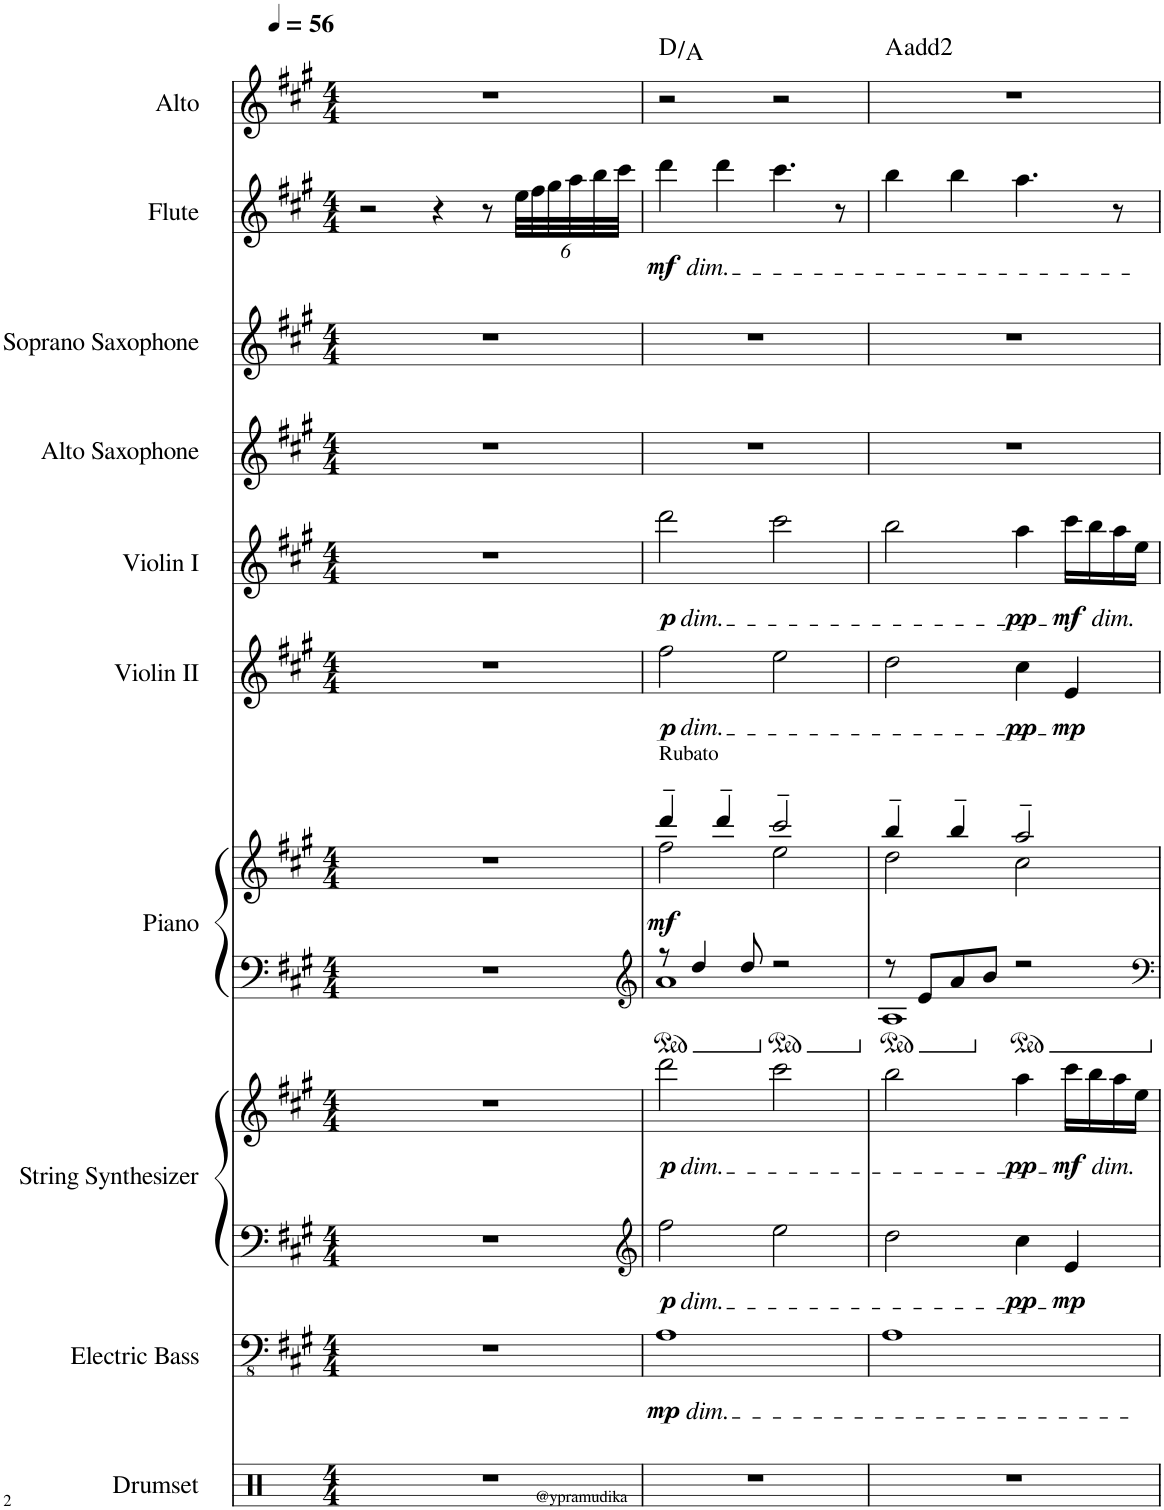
**kern	**kern	**dynam	**kern	**kern	**dynam	**kern	**kern	**dynam	**kern	**dynam	**kern	**dynam	**kern	**kern	**kern	**dynam	**kern	**harte
*part10	*part9	*part9	*part8	*part8	*part8	*part7	*part7	*part7	*part6	*part6	*part5	*part5	*part4	*part3	*part2	*part2	*part1	*part1
*staff12	*staff11	*staff11	*staff10	*staff9	*staff9/10	*staff8	*staff7	*staff7/8	*staff6	*staff6	*staff5	*staff5	*staff4	*staff3	*staff2	*staff2	*staff1	*
*I"Drumset	*I"Electric Bass	*	*I"String Synthesizer	*	*	*I"Piano	*	*	*I"Violin II	*	*I"Violin I	*	*I"Alto Saxophone	*I"Soprano Saxophone	*I"Flute	*	*I"Alto	*
*I'Drs.	*I'El. B.	*	*I'Synth.	*	*	*I'Pno.	*	*	*I'Vln. II	*	*I'Vln. I	*	*I'A. Sax.	*I'S. Sax.	*I'Fl.	*	*I'A.	*
*clefX	*clefFv4	*	*clefF4	*clefG2	*	*clefF4	*clefG2	*	*clefG2	*	*clefG2	*	*clefG2	*clefG2	*clefG2	*	*clefG2	*
*	*	*	*	*	*	*	*	*	*	*	*	*	*ITrd5c9	*ITrd1c2	*	*	*	*
*k[f#c#g#]	*k[f#c#g#]	*	*k[f#c#g#]	*k[f#c#g#]	*	*k[f#c#g#]	*k[f#c#g#]	*	*k[f#c#g#]	*	*k[f#c#g#]	*	*k[f#c#g#]	*k[f#c#g#]	*k[f#c#g#]	*	*k[f#c#g#]	*
*M4/4	*M4/4	*	*M4/4	*M4/4	*	*M4/4	*M4/4	*	*M4/4	*	*M4/4	*	*M4/4	*M4/4	*M4/4	*	*M4/4	*
*MM56	*MM56	*	*MM56	*MM56	*	*MM56	*MM56	*	*MM56	*	*MM56	*	*MM56	*MM56	*MM56	*	*MM56	*
=1	=1	=1	=1	=1	=1	=1	=1	=1	=1	=1	=1	=1	=1	=1	=1	=1	=1	=1
1r	1r	.	1r	1r	.	1r	1r	.	1r	.	1r	.	1r	1r	2r	.	1r	.
.	.	.	.	.	.	.	.	.	.	.	.	.	.	.	4r	.	.	.
.	.	.	.	.	.	.	.	.	.	.	.	.	.	.	8r	.	.	.
*	*	*	*	*	*	*	*	*	*	*	*	*	*	*	*Xbrackettup	*	*	*
.	.	.	.	.	.	.	.	.	.	.	.	.	.	.	48ee\LLL	.	.	.
.	.	.	.	.	.	.	.	.	.	.	.	.	.	.	48ff#\	.	.	.
.	.	.	.	.	.	.	.	.	.	.	.	.	.	.	48gg#\	.	.	.
.	.	.	.	.	.	.	.	.	.	.	.	.	.	.	48aa\	.	.	.
.	.	.	.	.	.	.	.	.	.	.	.	.	.	.	48bb\	.	.	.
.	.	.	.	.	.	.	.	.	.	.	.	.	.	.	48ccc#\JJJ	.	.	.
=2	=2	=2	=2	=2	=2	=2	=2	=2	=2	=2	=2	=2	=2	=2	=2	=2	=2	=2
*	*	*	*clefG2	*	*	*clefG2	*	*	*	*	*	*	*	*	*	*	*	*
*	*	*	*	*	*	*^	*^	*	*	*	*	*	*	*	*	*	*	*
!	!	!	!	!	!	!	!	!	!	!	!	!	!	!	!	!	!LO:TX:b:i:t=dim.	!	!	!
!	!	!	!	!	!	!	!	!	!	!	!	!	!LO:TX:b:i:t=dim.	!	!	!	!	!	!	!
!	!	!	!	!	!	!	!	!	!	!	!LO:TX:b:i:t=dim.	!	!	!	!	!	!	!	!	!
!	!	!	!	!	!	!	!	!LO:TX:a:t=Rubato	!	!	!	!	!	!	!	!	!	!	!	!
!	!	!	!	!LO:TX:b:i:t=dim.	!	!	!	!	!	!	!	!	!	!	!	!	!	!	!	!
!	!	!	!LO:TX:b:i:t=dim.	!	!	!	!	!	!	!	!	!	!	!	!	!	!	!	!	!
!	!LO:TX:b:i:t=dim.	!	!	!	!	!	!	!	!	!	!	!	!	!	!	!	!	!	!	!
!	!	!LO:DY:b	!	!	!LO:DY:b=2	!	!	!	!	!	!	!	!	!	!	!	!	!	!	!
!	!	!	!	!	!LO:DY:n=1:b	!	!	!	!	!LO:DY:b	!	!LO:DY:b	!	!LO:DY:b	!	!	!	!LO:DY:b	!	!
1r	1AA	mp	2ff#\	2ddd\	p p	8r	1a	4ddd~/	2ff#\	mf	2ff#\	p	2ddd\	p	1r	1r	4ddd\	mf	2r	D:maj/5
.	.	.	.	.	.	4dd/	.	.	.	.	.	.	.	.	.	.	.	.	.	.
.	.	.	.	.	.	.	.	4ddd~/	.	.	.	.	.	.	.	.	4ddd\	.	.	.
.	.	.	.	.	.	8dd/	.	.	.	.	.	.	.	.	.	.	.	.	.	.
.	.	.	2ee\	2ccc#\	.	2r	.	2ccc#~/	2ee\	.	2ee\	.	2ccc#\	.	.	.	4.ccc#\	.	2r	.
.	.	.	.	.	.	.	.	.	.	.	.	.	.	.	.	.	8r	.	.	.
=3	=3	=3	=3	=3	=3	=3	=3	=3	=3	=3	=3	=3	=3	=3	=3	=3	=3	=3	=3	=3
1r	1AA	.	2dd\	2bb\	.	8r	1A	4bb~/	2dd\	.	2dd\	.	2bb\	.	1r	1r	4bb\	.	1r	A:maj(2)
.	.	.	.	.	.	8e/L	.	.	.	.	.	.	.	.	.	.	.	.	.	.
.	.	.	.	.	.	8a/	.	4bb~/	.	.	.	.	.	.	.	.	4bb\	.	.	.
.	.	.	.	.	.	8b/J	.	.	.	.	.	.	.	.	.	.	.	.	.	.
!	!	!	!	!	!LO:DY:b=2	!	!	!	!	!	!	!	!	!	!	!	!	!	!	!
!	!	!	!	!	!LO:DY:n=1:b	!	!	!	!	!	!	!LO:DY:b	!	!LO:DY:b	!	!	!	!	!	!
.	.	.	4cc#\	4aa\	pp pp	2r	.	2aa~/	2cc#\	.	4cc#\	pp	4aa\	pp	.	.	4.aa\	.	.	.
!	!	!	!	!	!	!	!	!	!	!	!	!	!LO:TX:b:i:t=dim.	!	!	!	!	!	!	!
!	!	!	!	!LO:TX:b:i:t=dim.	!	!	!	!	!	!	!	!	!	!	!	!	!	!	!	!
!	!	!	!	!	!LO:DY:n=2:b=2	!	!	!	!	!	!	!	!	!	!	!	!	!	!	!
!	!	!	!	!	!LO:DY:n=3:b	!	!	!	!	!	!	!LO:DY:b	!	!LO:DY:b	!	!	!	!	!	!
.	.	.	4e/	16ccc#\LL	mp mf	.	.	.	.	.	4e/	mp	16ccc#\LL	mf	.	.	.	.	.	.
.	.	.	.	16bb\	.	.	.	.	.	.	.	.	16bb\	.	.	.	.	.	.	.
.	.	.	.	16aa\	.	.	.	.	.	.	.	.	16aa\	.	.	.	8r	.	.	.
.	.	.	.	16ee\JJ	.	.	.	.	.	.	.	.	16ee\JJ	.	.	.	.	.	.	.
*	*	*	*	*	*	*v	*v	*	*	*	*	*	*	*	*	*	*	*	*	*
*	*	*	*	*	*	*	*v	*v	*	*	*	*	*	*	*	*	*	*	*
=	=	=	=	=	=	=	=	=	=	=	=	=	=	=	=	=	=	=
*-	*-	*-	*-	*-	*-	*-	*-	*-	*-	*-	*-	*-	*-	*-	*-	*-	*-	*-
